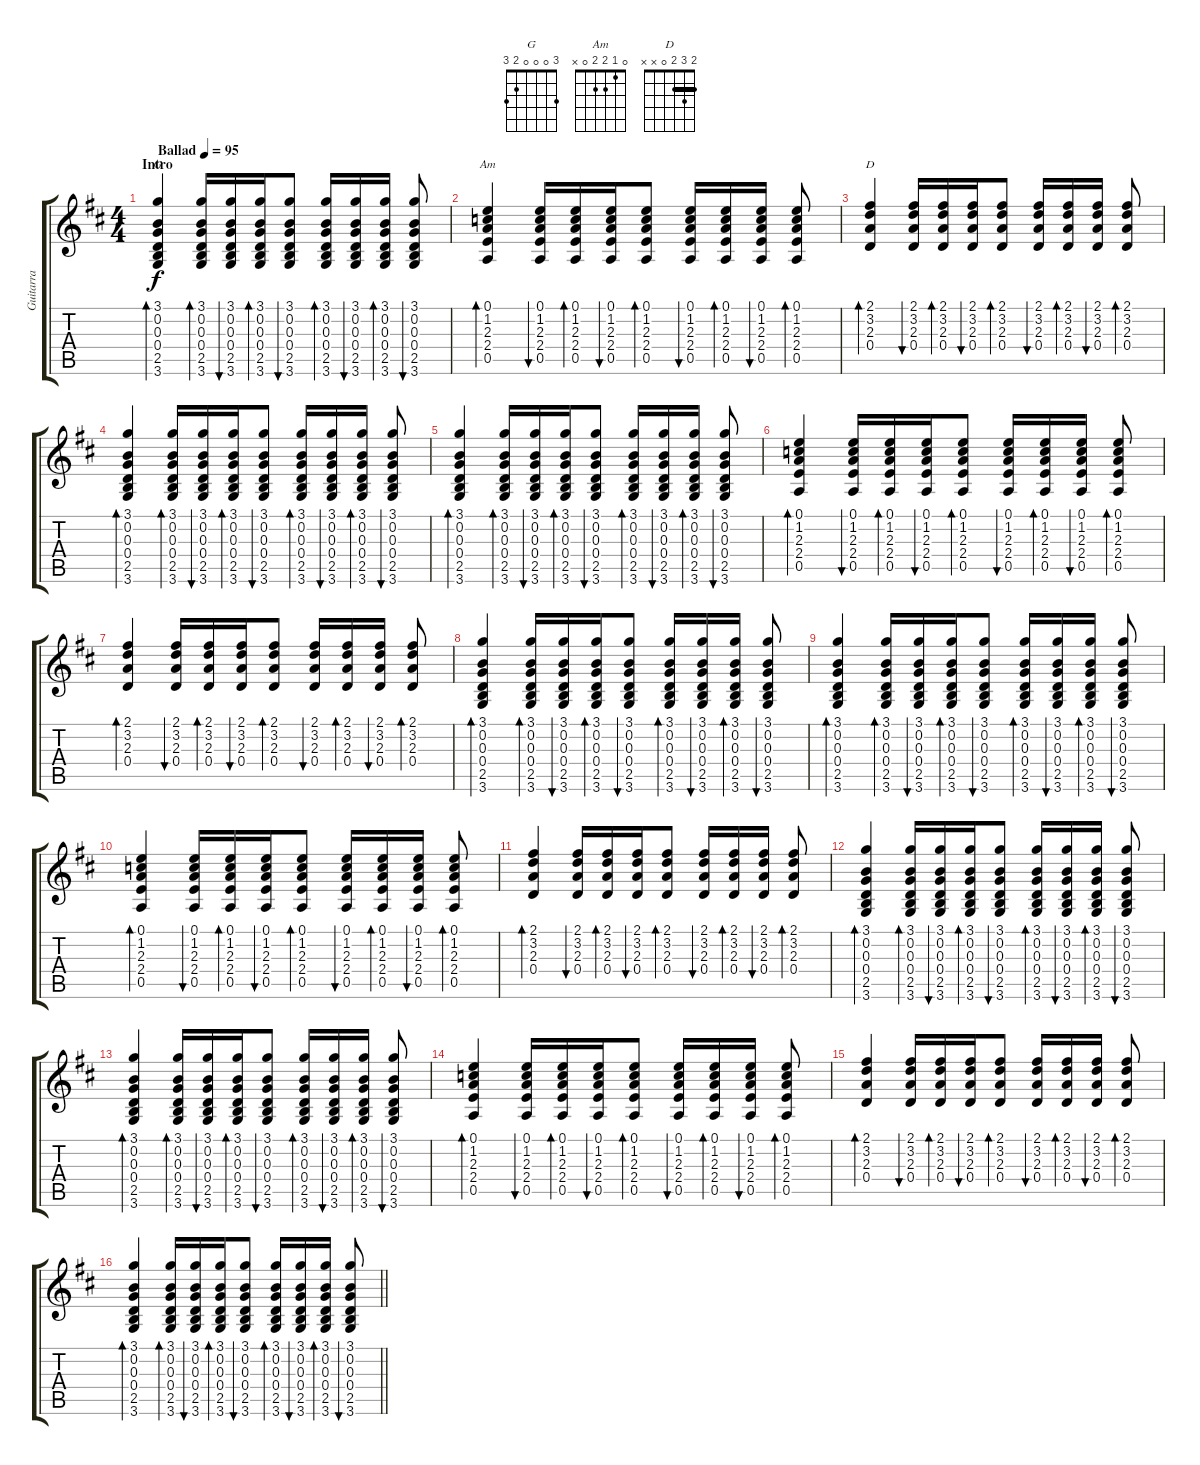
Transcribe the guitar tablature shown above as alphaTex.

\track ("Guitarra" "Guitarra") {instrument acousticguitarnylon}
\staff {score tabs}
\tuning (E4 B3 G3 D3 A2 E2) {hide}
\chord ("G" 3 0 0 0 2 3)
\chord ("Am" 0 1 2 2 0 x)
\chord ("D" 2 3 2 0 x x) {barre 2}
\ts (4 4)
\section ("" "Intro")
\tempo (95 "Ballad")
\clef g2
\ks d
(3.1 0.2 0.3 0.4 2.5 3.6).4{bd 60 ch "G" dy f instrument acousticguitarnylon} (3.1 0.2 0.3 0.4 2.5 3.6).16{bd 30} (3.1 0.2 0.3 0.4 2.5 3.6).16{bu 30} (3.1 0.2 0.3 0.4 2.5 3.6).16{bd 30} (3.1 0.2 0.3 0.4 2.5 3.6).8{bu 30} (3.1 0.2 0.3 0.4 2.5 3.6).16{bd 30} (3.1 0.2 0.3 0.4 2.5 3.6).16{bu 30} (3.1 0.2 0.3 0.4 2.5 3.6).16{bd 30} (3.1 0.2 0.3 0.4 2.5 3.6).8{bu 30} |
(0.1 1.2 2.3 2.4 0.5).4{bd 30 ch "Am"} (0.1 1.2 2.3 2.4 0.5).16{bu 30} (0.1 1.2 2.3 2.4 0.5).16{bd 30} (0.1 1.2 2.3 2.4 0.5).16{bu 30} (0.1 1.2 2.3 2.4 0.5).8{bd 30} (0.1 1.2 2.3 2.4 0.5).16{bu 30} (0.1 1.2 2.3 2.4 0.5).16{bd 30} (0.1 1.2 2.3 2.4 0.5).16{bu 30} (0.1 1.2 2.3 2.4 0.5).8{bd 30} |
(2.1 3.2 2.3 0.4).4{bd 30 ch "D"} (2.1 3.2 2.3 0.4).16{bu 30} (2.1 3.2 2.3 0.4).16{bd 30} (2.1 3.2 2.3 0.4).16{bu 30} (2.1 3.2 2.3 0.4).8{bd 30} (2.1 3.2 2.3 0.4).16{bu 30} (2.1 3.2 2.3 0.4).16{bd 30} (2.1 3.2 2.3 0.4).16{bu 30} (2.1 3.2 2.3 0.4).8{bd 30} |
(3.1 0.2 0.3 0.4 2.5 3.6).4{bd 60} (3.1 0.2 0.3 0.4 2.5 3.6).16{bd 30} (3.1 0.2 0.3 0.4 2.5 3.6).16{bu 30} (3.1 0.2 0.3 0.4 2.5 3.6).16{bd 30} (3.1 0.2 0.3 0.4 2.5 3.6).8{bu 30} (3.1 0.2 0.3 0.4 2.5 3.6).16{bd 30} (3.1 0.2 0.3 0.4 2.5 3.6).16{bu 30} (3.1 0.2 0.3 0.4 2.5 3.6).16{bd 30} (3.1 0.2 0.3 0.4 2.5 3.6).8{bu 30} |
(3.1 0.2 0.3 0.4 2.5 3.6).4{bd 60} (3.1 0.2 0.3 0.4 2.5 3.6).16{bd 30} (3.1 0.2 0.3 0.4 2.5 3.6).16{bu 30} (3.1 0.2 0.3 0.4 2.5 3.6).16{bd 30} (3.1 0.2 0.3 0.4 2.5 3.6).8{bu 30} (3.1 0.2 0.3 0.4 2.5 3.6).16{bd 30} (3.1 0.2 0.3 0.4 2.5 3.6).16{bu 30} (3.1 0.2 0.3 0.4 2.5 3.6).16{bd 30} (3.1 0.2 0.3 0.4 2.5 3.6).8{bu 30} |
(0.1 1.2 2.3 2.4 0.5).4{bd 30} (0.1 1.2 2.3 2.4 0.5).16{bu 30} (0.1 1.2 2.3 2.4 0.5).16{bd 30} (0.1 1.2 2.3 2.4 0.5).16{bu 30} (0.1 1.2 2.3 2.4 0.5).8{bd 30} (0.1 1.2 2.3 2.4 0.5).16{bu 30} (0.1 1.2 2.3 2.4 0.5).16{bd 30} (0.1 1.2 2.3 2.4 0.5).16{bu 30} (0.1 1.2 2.3 2.4 0.5).8{bd 30} |
(2.1 3.2 2.3 0.4).4{bd 30} (2.1 3.2 2.3 0.4).16{bu 30} (2.1 3.2 2.3 0.4).16{bd 30} (2.1 3.2 2.3 0.4).16{bu 30} (2.1 3.2 2.3 0.4).8{bd 30} (2.1 3.2 2.3 0.4).16{bu 30} (2.1 3.2 2.3 0.4).16{bd 30} (2.1 3.2 2.3 0.4).16{bu 30} (2.1 3.2 2.3 0.4).8{bd 30} |
(3.1 0.2 0.3 0.4 2.5 3.6).4{bd 60} (3.1 0.2 0.3 0.4 2.5 3.6).16{bd 30} (3.1 0.2 0.3 0.4 2.5 3.6).16{bu 30} (3.1 0.2 0.3 0.4 2.5 3.6).16{bd 30} (3.1 0.2 0.3 0.4 2.5 3.6).8{bu 30} (3.1 0.2 0.3 0.4 2.5 3.6).16{bd 30} (3.1 0.2 0.3 0.4 2.5 3.6).16{bu 30} (3.1 0.2 0.3 0.4 2.5 3.6).16{bd 30} (3.1 0.2 0.3 0.4 2.5 3.6).8{bu 30} |
(3.1 0.2 0.3 0.4 2.5 3.6).4{bd 60} (3.1 0.2 0.3 0.4 2.5 3.6).16{bd 30} (3.1 0.2 0.3 0.4 2.5 3.6).16{bu 30} (3.1 0.2 0.3 0.4 2.5 3.6).16{bd 30} (3.1 0.2 0.3 0.4 2.5 3.6).8{bu 30} (3.1 0.2 0.3 0.4 2.5 3.6).16{bd 30} (3.1 0.2 0.3 0.4 2.5 3.6).16{bu 30} (3.1 0.2 0.3 0.4 2.5 3.6).16{bd 30} (3.1 0.2 0.3 0.4 2.5 3.6).8{bu 30} |
(0.1 1.2 2.3 2.4 0.5).4{bd 30} (0.1 1.2 2.3 2.4 0.5).16{bu 30} (0.1 1.2 2.3 2.4 0.5).16{bd 30} (0.1 1.2 2.3 2.4 0.5).16{bu 30} (0.1 1.2 2.3 2.4 0.5).8{bd 30} (0.1 1.2 2.3 2.4 0.5).16{bu 30} (0.1 1.2 2.3 2.4 0.5).16{bd 30} (0.1 1.2 2.3 2.4 0.5).16{bu 30} (0.1 1.2 2.3 2.4 0.5).8{bd 30} |
(2.1 3.2 2.3 0.4).4{bd 30} (2.1 3.2 2.3 0.4).16{bu 30} (2.1 3.2 2.3 0.4).16{bd 30} (2.1 3.2 2.3 0.4).16{bu 30} (2.1 3.2 2.3 0.4).8{bd 30} (2.1 3.2 2.3 0.4).16{bu 30} (2.1 3.2 2.3 0.4).16{bd 30} (2.1 3.2 2.3 0.4).16{bu 30} (2.1 3.2 2.3 0.4).8{bd 30} |
(3.1 0.2 0.3 0.4 2.5 3.6).4{bd 60} (3.1 0.2 0.3 0.4 2.5 3.6).16{bd 30} (3.1 0.2 0.3 0.4 2.5 3.6).16{bu 30} (3.1 0.2 0.3 0.4 2.5 3.6).16{bd 30} (3.1 0.2 0.3 0.4 2.5 3.6).8{bu 30} (3.1 0.2 0.3 0.4 2.5 3.6).16{bd 30} (3.1 0.2 0.3 0.4 2.5 3.6).16{bu 30} (3.1 0.2 0.3 0.4 2.5 3.6).16{bd 30} (3.1 0.2 0.3 0.4 2.5 3.6).8{bu 30} |
(3.1 0.2 0.3 0.4 2.5 3.6).4{bd 60} (3.1 0.2 0.3 0.4 2.5 3.6).16{bd 30} (3.1 0.2 0.3 0.4 2.5 3.6).16{bu 30} (3.1 0.2 0.3 0.4 2.5 3.6).16{bd 30} (3.1 0.2 0.3 0.4 2.5 3.6).8{bu 30} (3.1 0.2 0.3 0.4 2.5 3.6).16{bd 30} (3.1 0.2 0.3 0.4 2.5 3.6).16{bu 30} (3.1 0.2 0.3 0.4 2.5 3.6).16{bd 30} (3.1 0.2 0.3 0.4 2.5 3.6).8{bu 30} |
(0.1 1.2 2.3 2.4 0.5).4{bd 30} (0.1 1.2 2.3 2.4 0.5).16{bu 30} (0.1 1.2 2.3 2.4 0.5).16{bd 30} (0.1 1.2 2.3 2.4 0.5).16{bu 30} (0.1 1.2 2.3 2.4 0.5).8{bd 30} (0.1 1.2 2.3 2.4 0.5).16{bu 30} (0.1 1.2 2.3 2.4 0.5).16{bd 30} (0.1 1.2 2.3 2.4 0.5).16{bu 30} (0.1 1.2 2.3 2.4 0.5).8{bd 30} |
(2.1 3.2 2.3 0.4).4{bd 30} (2.1 3.2 2.3 0.4).16{bu 30} (2.1 3.2 2.3 0.4).16{bd 30} (2.1 3.2 2.3 0.4).16{bu 30} (2.1 3.2 2.3 0.4).8{bd 30} (2.1 3.2 2.3 0.4).16{bu 30} (2.1 3.2 2.3 0.4).16{bd 30} (2.1 3.2 2.3 0.4).16{bu 30} (2.1 3.2 2.3 0.4).8{bd 30} |
\barLineRight lightlight
(3.1 0.2 0.3 0.4 2.5 3.6).4{bd 60} (3.1 0.2 0.3 0.4 2.5 3.6).16{bd 30} (3.1 0.2 0.3 0.4 2.5 3.6).16{bu 30} (3.1 0.2 0.3 0.4 2.5 3.6).16{bd 30} (3.1 0.2 0.3 0.4 2.5 3.6).8{bu 30} (3.1 0.2 0.3 0.4 2.5 3.6).16{bd 30} (3.1 0.2 0.3 0.4 2.5 3.6).16{bu 30} (3.1 0.2 0.3 0.4 2.5 3.6).16{bd 30} (3.1 0.2 0.3 0.4 2.5 3.6).8{bu 30}
